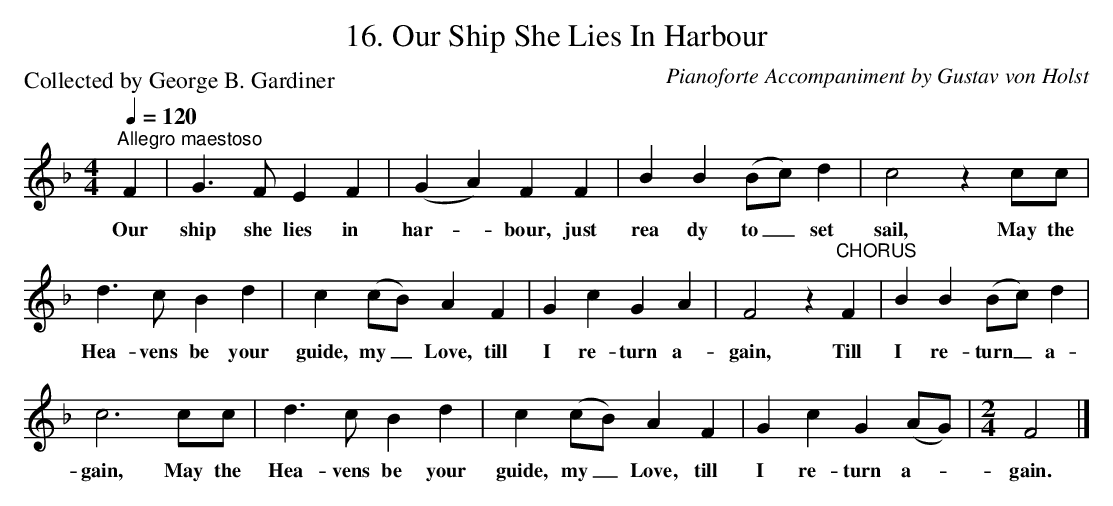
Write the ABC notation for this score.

X:1
T:16. Our Ship She Lies In Harbour
C:Pianoforte Accompaniment by Gustav von Holst
P:Collected by George B. Gardiner
L:1/4
Q:1/4=120
M:4/4
K:F
"^Allegro maestoso" F | G3/2 F/ E F | (G A) F F | B B (B/c/) d | c2 z c/c/ |$ d3/2 c/ B d |
w: Our|ship she lies in|har- * bour, just|rea dy to _ set|sail, May the|Hea- vens be your|
c (c/B/) A F | G c G A | F2 z"^CHORUS" F | B B (B/c/) d |$ c3 c/c/ | d3/2 c/ B d | c (c/B/) A F |
w: guide, my _ Love, till|I re- turn a-|gain, Till|I re- turn _ a-|gain, May the|Hea- vens be your|guide, my _ Love, till|
G c G (A/G/) |[M:2/4] F2 |]
w: I re- turn a- *|gain.|
